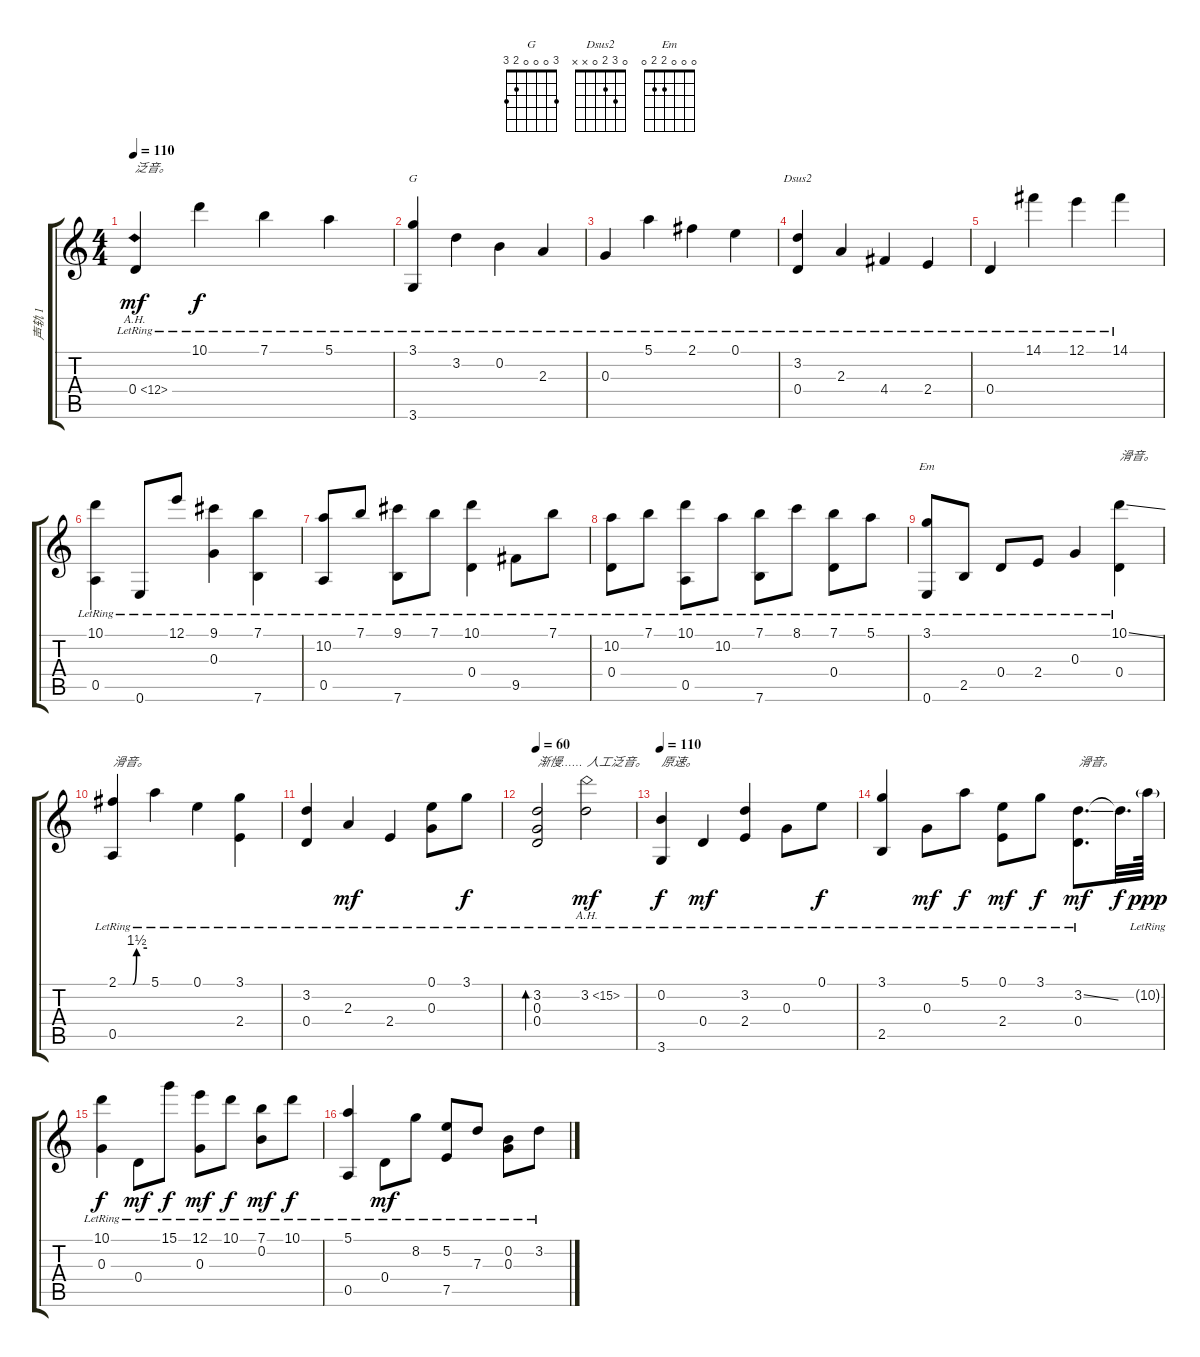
\track ("声轨 1" "声轨 1") {instrument acousticguitarnylon}
\staff {score tabs}
\tuning (E4 B3 G3 D3 A2 E2) {hide}
\chord ("G" 3 0 0 0 2 3)
\chord ("Dsus2" 0 3 2 0 x x)
\chord ("Em" 0 0 0 2 2 0)
\ts (4 4)
\tempo 110
\tempo 85
\tempo 110
\clef g2
\ks c
0.4{ah 12 lr}.4{txt "泛音。" dy mf volume 13 balance 8 instrument acousticguitarnylon} 10.1{lr}.4{dy f} 7.1{lr}.4 5.1{lr}.4 |
(3.1{lr} 3.6{lr}).4{ch "G"} 3.2{lr}.4 0.2{lr}.4 2.3{lr}.4 |
0.3{lr}.4 5.1{lr}.4 2.1{lr}.4 0.1{lr}.4 |
(3.2{lr} 0.4{lr}).4{ch "Dsus2"} 2.3{lr}.4 4.4{lr}.4 2.4{lr}.4 |
0.4{lr}.4 14.1{lr}.4 12.1{lr}.4 14.1{lr}.4 |
(10.1{lr} 0.5{lr}).4 0.6{lr}.8 12.1{lr}.8 (9.1{lr} 0.3{lr}).4 (7.1{lr} 7.6{lr}).4 |
(10.2{lr} 0.5{lr}).8 7.1{lr}.8 (9.1{lr} 7.6{lr}).8 7.1{lr}.8 (10.1{lr} 0.4{lr}).4 9.5{lr}.8 7.1{lr}.8 |
(10.2{lr} 0.4{lr}).8 7.1{lr}.8 (10.1{lr} 0.5{lr}).8 10.2{lr}.8 (7.1{lr} 7.6{lr}).8 8.1{lr}.8 (7.1{lr} 0.4{lr}).8 5.1{lr}.8 |
(3.1{lr} 0.6{lr}).8{ch "Em"} 2.5{lr}.8 0.4{lr}.8 2.4{lr}.8 0.3{lr}.4 (10.1{ss} 0.4{lr}).4{txt "滑音。"} |
(2.1{be (custom 0 0 30 0 38 6 60 6)} 0.5{lr}).4{txt "滑音。"} 5.1{lr}.4 0.1{lr}.4 (3.1{lr} 2.4{lr}).4 |
(3.2{lr} 0.4{lr}).4 2.3{lr}.4{dy mf} 2.4{lr}.4 (0.1{lr} 0.3{lr}).8 3.1{lr}.8{dy f} |
\tempo 60
(3.2{lr} 0.3{lr} 0.4{lr}).2{bd 480 txt "渐慢……"} 3.2{ah 12 lr}.2{txt "人工泛音。" dy mf} |
\tempo 110
(0.2{lr} 3.6{lr}).4{txt "原速。" dy f} 0.4{lr}.4{dy mf} (3.2{lr} 2.4{lr}).4 0.3{lr}.8 0.1{lr}.8{dy f} |
(3.1{lr} 2.5{lr}).4 0.3{lr}.8{dy mf} 5.1{lr}.8{dy f} (0.1{lr} 2.4{lr}).8{dy mf} 3.1{lr}.8{dy f} (3.2{ss} 0.4{lr}).8{d txt "滑音。" dy mf} 3.2{t}.32{d dy f} 10.2{g lr}.64{dy ppp} |
(10.1{lr} 0.3{lr}).4{dy f} 0.4{lr}.8{dy mf} 15.1{lr}.8{dy f} (12.1{lr} 0.3{lr}).8{dy mf} 10.1{lr}.8{dy f} (7.1{lr} 0.2{lr}).8{dy mf} 10.1{lr}.8{dy f} |
(5.1{lr} 0.5{lr}).4 0.4{lr}.8{dy mf} 8.2{lr}.8 (5.2{lr} 7.5{lr}).8 7.3{lr}.8 (0.2{lr} 0.3{lr}).8 3.2{lr}.8
